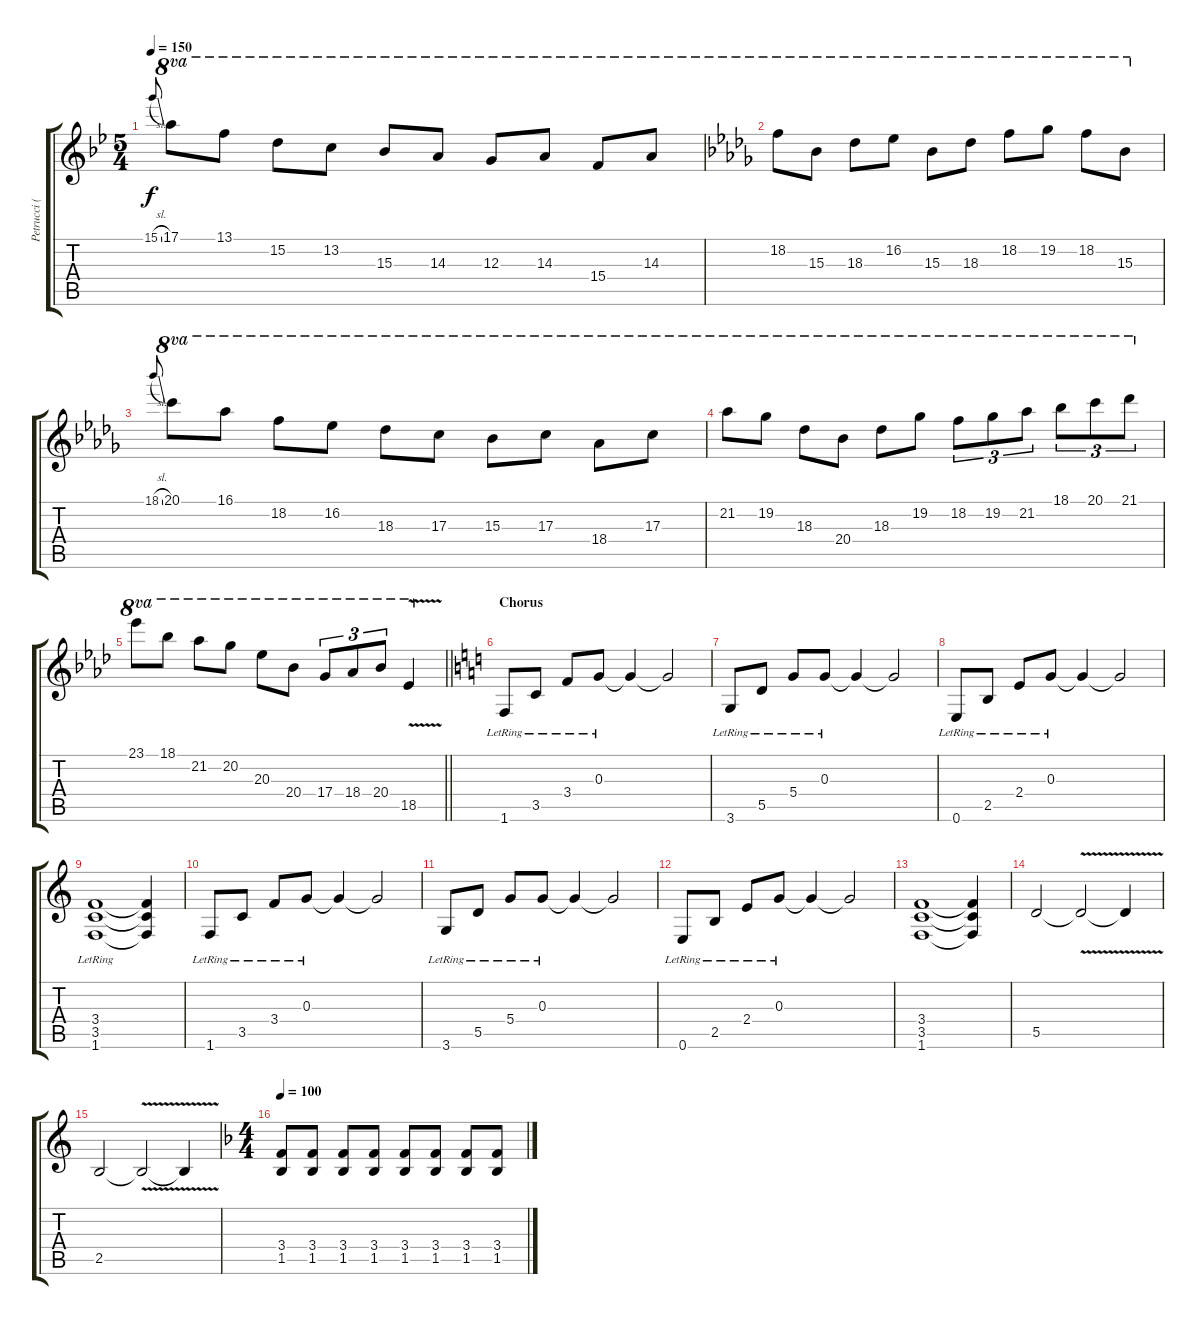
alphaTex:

\track ("Petrucci (guitar one)" "Petrucci (") {instrument distortionguitar}
\staff {score tabs}
\tuning (E4 B3 G3 D3 A2 E2) {hide}
\ts (5 4)
\tempo 150
\clef g2
\ks gminor
15.1{sl}.8{gr onbeat dy f} 17.1.8{ot 8va} 13.1.8{ot 8va} 15.2.8{ot 8va} 13.2.8{ot 8va} 15.3.8{ot 8va} 14.3.8{ot 8va} 12.3.8{ot 8va} 14.3.8{ot 8va} 15.4.8{ot 8va} 14.3.8{ot 8va} |
\ks bbminor
18.2.8{ot 8va} 15.3.8{ot 8va} 18.3.8{ot 8va} 16.2.8{ot 8va} 15.3.8{ot 8va} 18.3.8{ot 8va} 18.2.8{ot 8va} 19.2.8{ot 8va} 18.2.8{ot 8va} 15.3.8{ot 8va} |
18.1{sl}.8{gr onbeat} 20.1.8{ot 8va} 16.1.8{ot 8va} 18.2.8{ot 8va} 16.2.8{ot 8va} 18.3.8{ot 8va} 17.3.8{ot 8va} 15.3.8{ot 8va} 17.3.8{ot 8va} 18.4.8{ot 8va} 17.3.8{ot 8va} |
21.2.8{ot 8va} 19.2.8{ot 8va} 18.3.8{ot 8va} 20.4.8{ot 8va} 18.3.8{ot 8va} 19.2.8{ot 8va} 18.2.8{tu (3 2) ot 8va} 19.2.8{tu (3 2) ot 8va} 21.2.8{tu (3 2) ot 8va} 18.1.8{tu (3 2) ot 8va} 20.1.8{tu (3 2) ot 8va} 21.1.8{tu (3 2) ot 8va} |
\barLineRight lightlight
\ks fminor
23.1.8{ot 8va} 18.1.8{ot 8va} 21.2.8{ot 8va} 20.2.8{ot 8va} 20.3.8{ot 8va} 20.4.8{ot 8va} 17.4.8{tu (3 2) ot 8va} 18.4.8{tu (3 2) ot 8va} 20.4.8{tu (3 2) ot 8va} 18.5{v}.4{ot 8va} |
\section ("" "Chorus")
\ks aminor
1.6{lr}.8 3.5{lr}.8 3.4{lr}.8 0.3{lr}.8 0.3{t}.4 0.3{t}.2 |
3.6{lr}.8 5.5{lr}.8 5.4{lr}.8 0.3{lr}.8 0.3{t}.4 0.3{t}.2 |
0.6{lr}.8 2.5{lr}.8 2.4{lr}.8 0.3{lr}.8 0.3{t}.4 0.3{t}.2 |
(3.4 3.5{lr} 1.6).1 (3.4{t} 3.5{t} 1.6{t}).4 |
1.6{lr}.8 3.5{lr}.8 3.4{lr}.8 0.3{lr}.8 0.3{t}.4 0.3{t}.2 |
3.6{lr}.8 5.5{lr}.8 5.4{lr}.8 0.3{lr}.8 0.3{t}.4 0.3{t}.2 |
0.6{lr}.8 2.5{lr}.8 2.4{lr}.8 0.3{lr}.8 0.3{t}.4 0.3{t}.2 |
(3.4 3.5 1.6).1 (3.4{t} 3.5{t} 1.6{t}).4 |
5.5.2 5.5{v t}.2 5.5{t}.4 |
2.5.2 2.5{v t}.2 2.5{t}.4 |
\ts (4 4)
\tempo 100
\ks dminor
(3.4 1.5).8 (3.4 1.5).8 (3.4 1.5).8 (3.4 1.5).8 (3.4 1.5).8 (3.4 1.5).8 (3.4 1.5).8 (3.4 1.5).8
